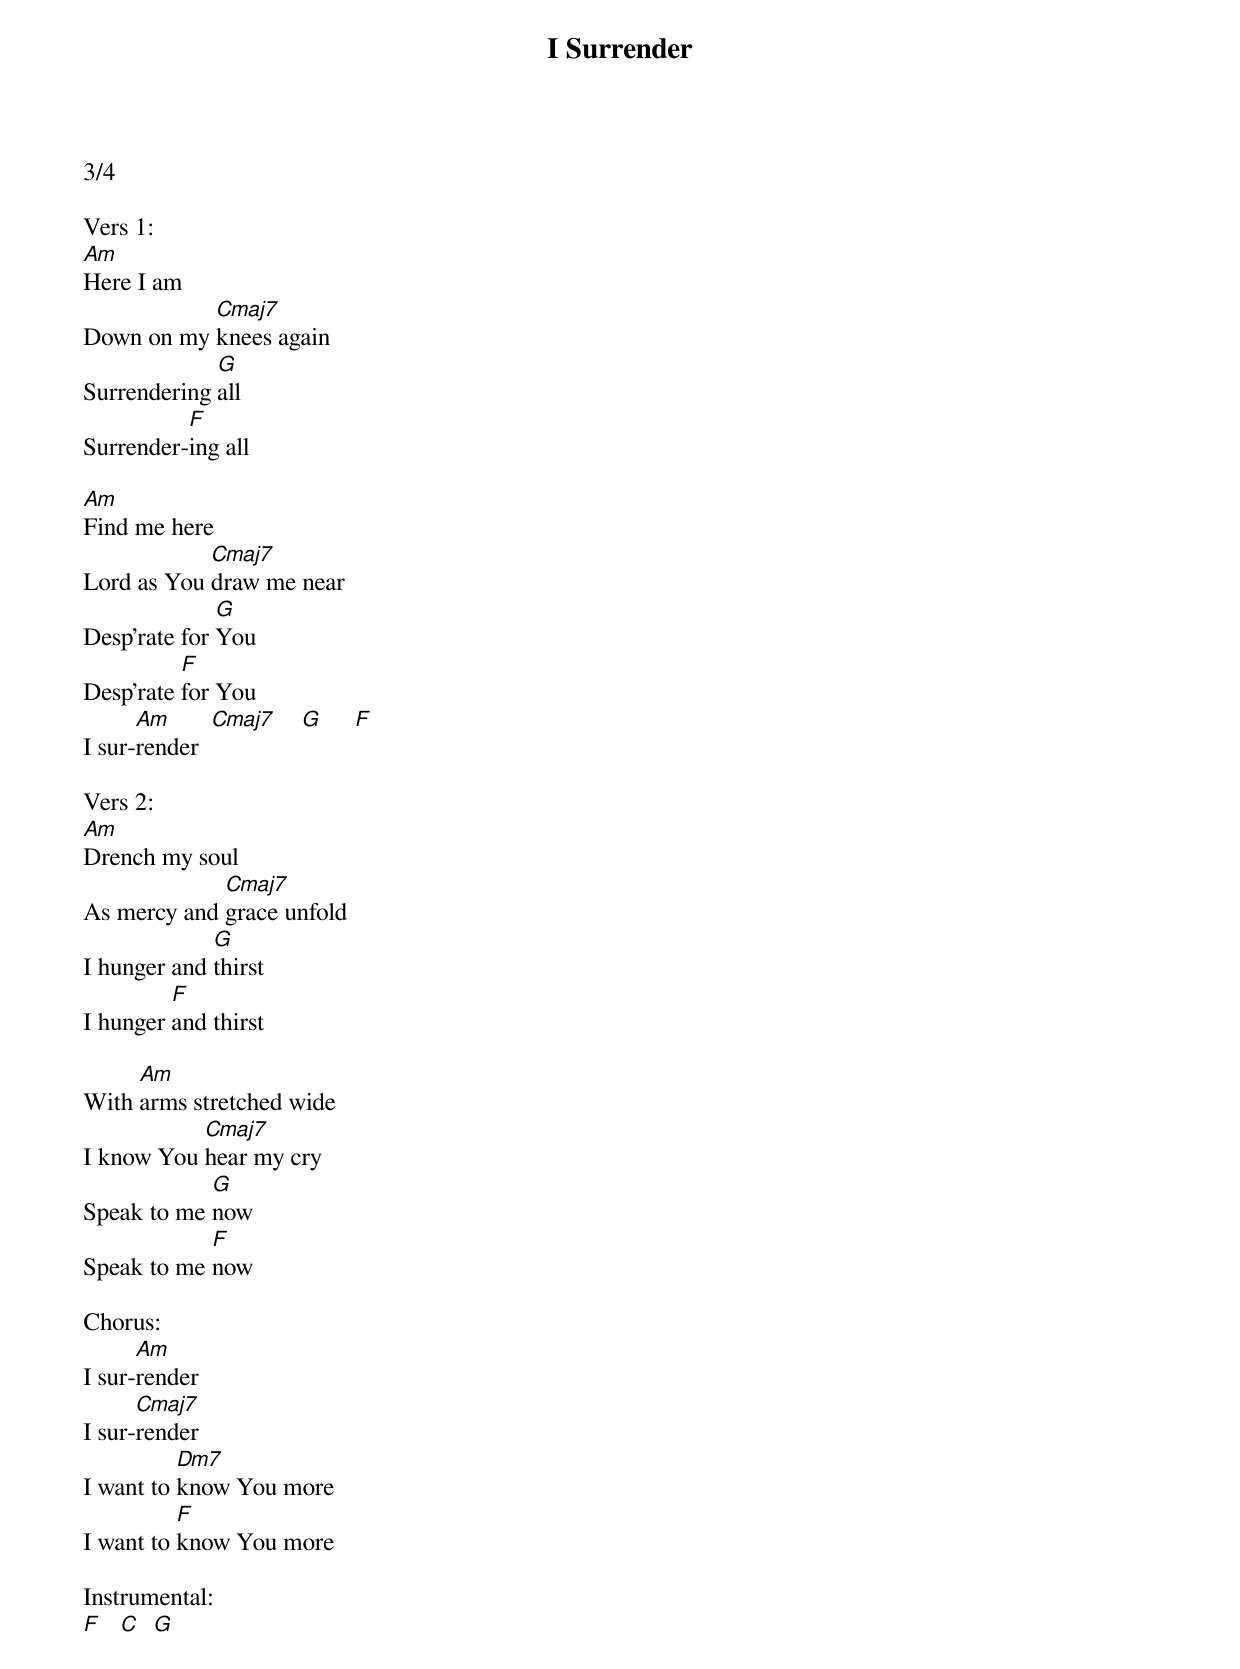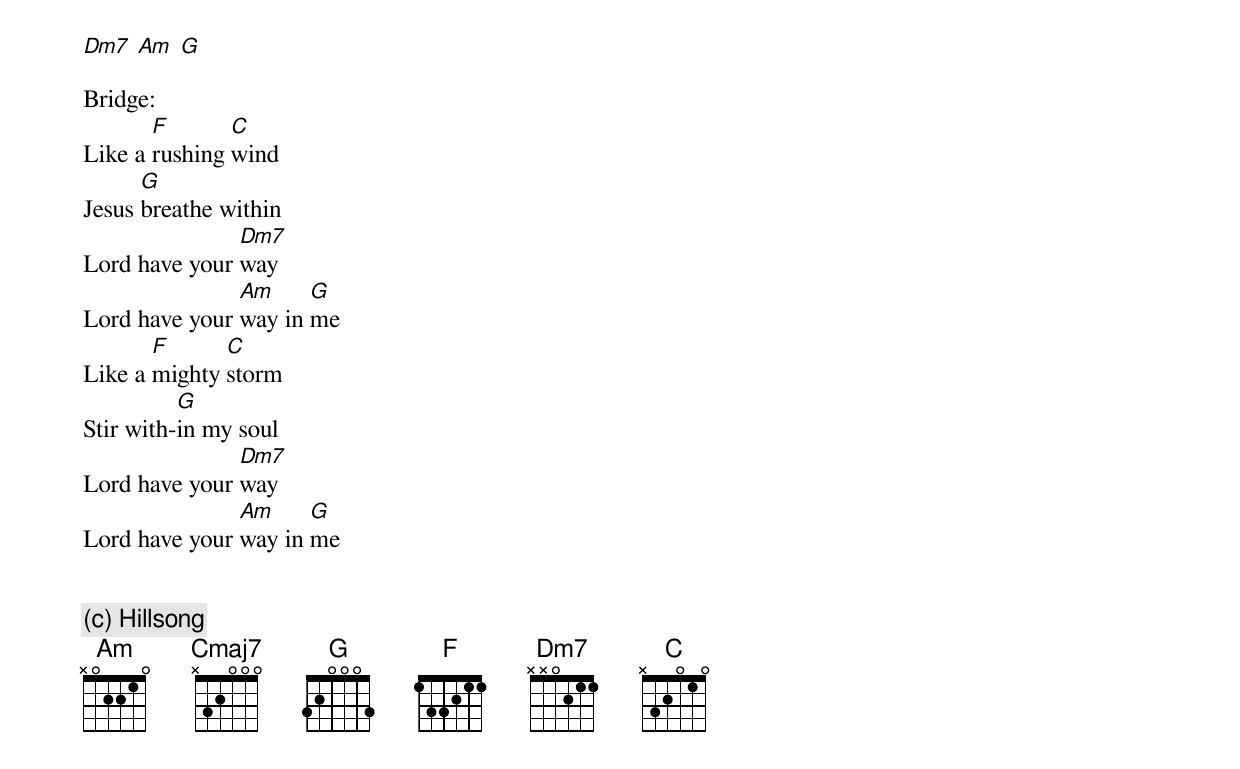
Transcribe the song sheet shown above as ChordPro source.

{title:I Surrender}
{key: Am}
3/4

Vers 1:
[Am]Here I am
Down on my [Cmaj7]knees again
Surrendering [G]all
Surrender-[F]ing all

[Am]Find me here
Lord as You [Cmaj7]draw me near
Desp’rate for [G]You
Desp’rate [F]for You
I sur-[Am]render  [Cmaj7]    [G]     [F]

Vers 2:
[Am]Drench my soul
As mercy and [Cmaj7]grace unfold
I hunger and [G]thirst
I hunger [F]and thirst

With [Am]arms stretched wide
I know You [Cmaj7]hear my cry
Speak to me [G]now
Speak to me [F]now

Chorus:
I sur-[Am]render
I sur-[Cmaj7]render
I want to [Dm7]know You more
I want to [F]know You more

Instrumental:
[F]   [C]  [G]
[Dm7] [Am] [G]

Bridge:
Like a [F]rushing [C]wind
Jesus [G]breathe within
Lord have your [Dm7]way
Lord have your [Am]way in [G]me
Like a [F]mighty [C]storm
Stir with-[G]in my soul
Lord have your [Dm7]way
Lord have your [Am]way in [G]me


{comment: (c) Hillsong}
